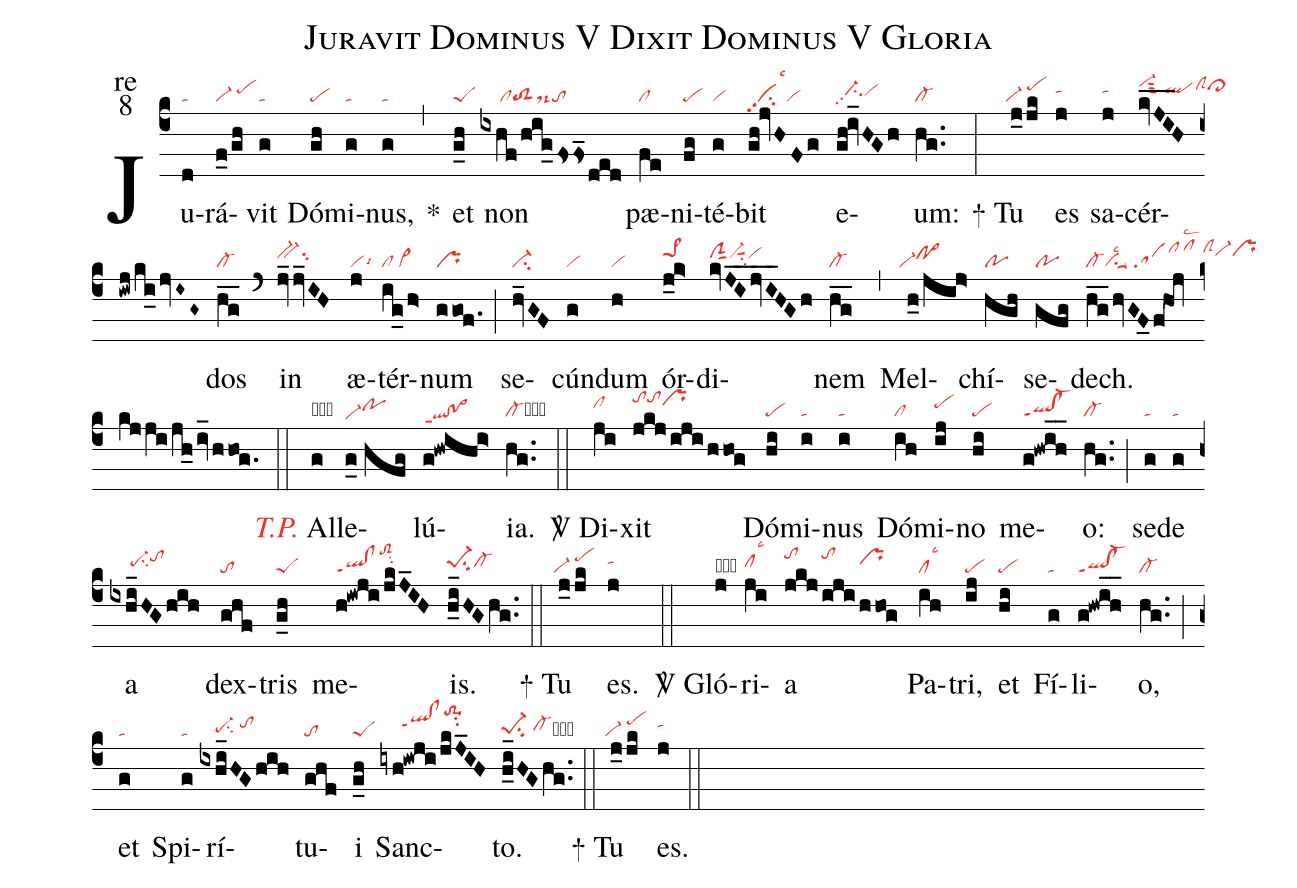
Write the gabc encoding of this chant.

name:Juravit Dominus V Dixit Dominus V Gloria;
office-part:re;
mode:8;
nabc-lines:1;
%%
(c4) Ju(d|ta)rá(f_0/gh|vi-/pehi)vit(g|ta) Dó(gh|pe)mi(g|ta)nus,(g|ta) <sp>*</sp>(,) et(g_h|peS) non(ixhf/hig_fsfs_ded|/////cltoS2ds-to) pæ(fe|cl)ni(fg|pe)té(g|vi)bit(gh!jvHFg|cipp2lsc3vi) e(gh!iv_HGh|//ci-hhpp2vihh)um:(hg..|cl-) (:)

<sp>+</sp> Tu(j_0jk|`vi-/pehj) es(j|tahi) sa(j|tahi)cér(kv_J_I_H/iwj/ki_/jvI~G~|vi-hksut3/qlhiclShjcl>hj)dos(hg__|cl-) (`) in(jv_jv_IH|bv-hisu2) æ(j|vilsi6)tér(ig_/h>|cl/vi>)num(ggof.|pr) (;) se(hv_GF|ci-)cún(g|vi)dum(h|vi) ór(j_k>|pe>1hj)di(kvJI__jv_I_HGh|clShisut1vi-hisuu1su2vihi)nem(hg__|cl-) (,) Mel(h_0/jij>|``vi-po>hi)chí(hgh|po)se(gfg|po)dech.(hg__hvGF_0f@hoj/kj/ji/jh_/iv_/hhog.|cl-visu1suu1lsc2/sapfhklsc2clShkvi-hjprhj) (::)

<i><c>T.P.</c></i> Al(g|obvi)le(g_0//hfg|vi-hepohh)lú(g!hwihi>|qlhe!po>heppt1){ia}.(hg..|cl-cb) (::)

<sp>V/</sp> Di(ji|clhi)xit(jkj/iji/hhog|tohktohkprhj) Dó(hi|pe)mi(i|ta)nus(i|ta) Dó(ih|cl)mi(ij|pehi)no(hi|pe) me(g!hwih__|ql!cl-ppt1)o:(hg..|cl-) (;) se(g|ta)de(g|ta) a(ixhi_HGhih|/////pe-hhsu2tohj) dex(ghf|to)tris(g_h|peS) me(h!iwji/jkJ_IH|ql!clppt1toS2hlsu2)is.(h_i_HGhg..|pe-1hhsu2cl-hh) (::)

<sp>+</sp> Tu(j_0jk|`vi-/pehj) es.(j|tahi) (::)

<sp>V/</sp> Gló(j|obvihh)ri(ji|clhhlsc3)a(jkj|tohk|iji|tohk|hhog|prhi) Pa(ih|cllsc3)tri,(ij|pe) et(hi|pe) Fí(g|ta)li(g!hwih__|ql!cl-ppt1)o,(hg..|cl-) (;) et(g|ta) Spi(g|ta)rí(ixhi_HG/hih|////pe-hgsu2/tohi)tu(ghf|to)i(g_h|peS) Sanc(iyh!iwji/jkJ_IH|/////qlhi!clhippt1to-1hmsu2)to.(h_i_HGhg..|pe-1hgsu2/cl-hhcb) (::)

<sp>+</sp> Tu(j_0jk|`vi-/pehj) es.(j|tahi) (::)
